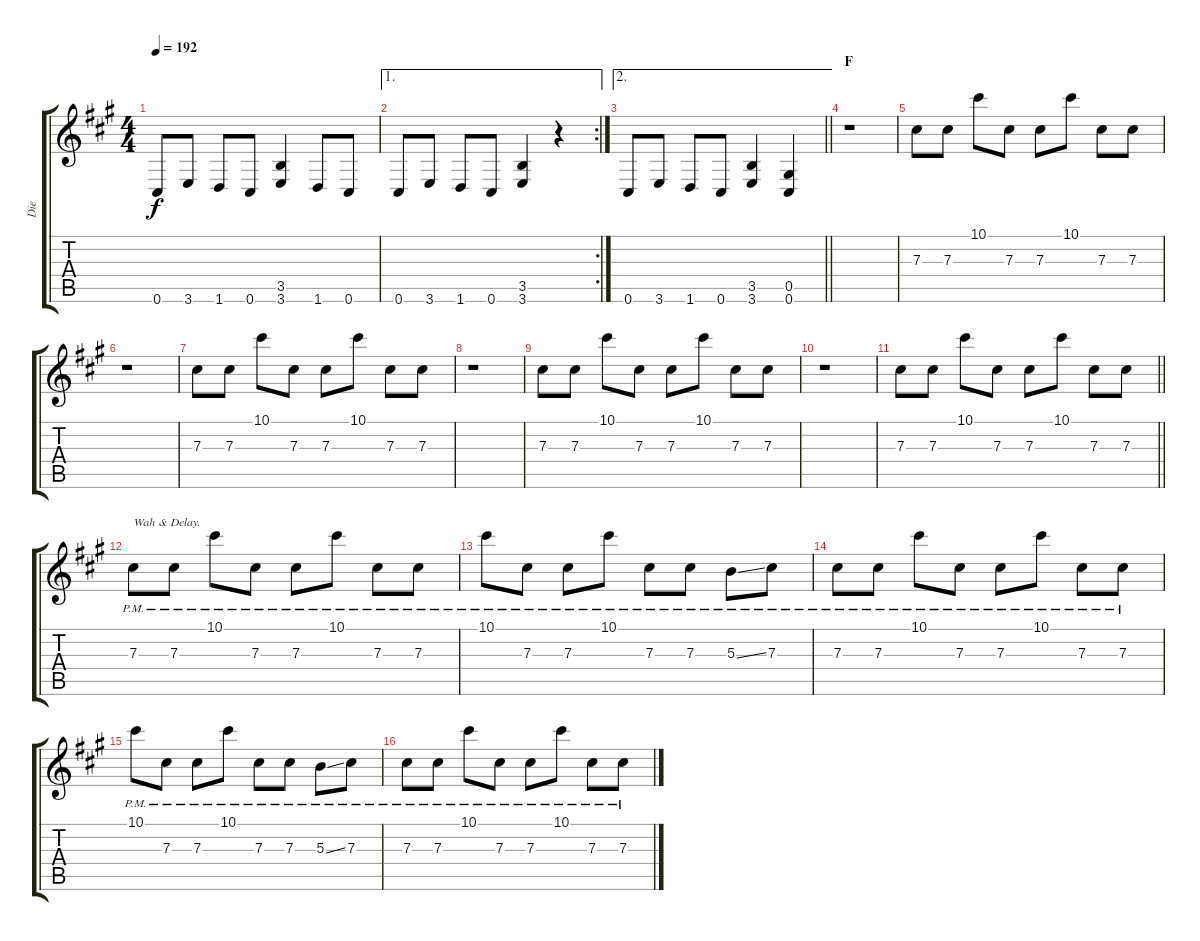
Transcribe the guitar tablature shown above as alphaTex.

\track ("Die" "Die") {instrument electricguitarjazz}
\staff {score tabs}
\tuning (Eb4 Bb3 Gb3 Db3 Ab2 Db2) {hide}
\ts (4 4)
\tempo 192
\clef g2
\ks a
0.6.8{dy f} 3.6.8 1.6.8 0.6.8 (3.5 3.6).4 1.6.8 0.6.8 |
\ae 1
\rc 2
0.6.8 3.6.8 1.6.8 0.6.8 (3.5 3.6).4 r.4 |
\ae 2
\barLineRight lightlight
0.6.8 3.6.8 1.6.8 0.6.8 (3.5 3.6).4 (0.5 0.6).4 |
\section ("" "F")
r.1 |
7.3.8 7.3.8 10.1.8 7.3.8 7.3.8 10.1.8 7.3.8 7.3.8 |
r.1 |
7.3.8 7.3.8 10.1.8 7.3.8 7.3.8 10.1.8 7.3.8 7.3.8 |
r.1 |
7.3.8 7.3.8 10.1.8 7.3.8 7.3.8 10.1.8 7.3.8 7.3.8 |
r.1 |
\barLineRight lightlight
7.3.8 7.3.8 10.1.8 7.3.8 7.3.8 10.1.8 7.3.8 7.3.8 |
7.3{pm}.8{txt "Wah & Delay." instrument overdrivenguitar} 7.3{pm}.8 10.1{pm}.8 7.3{pm}.8 7.3{pm}.8 10.1{pm}.8 7.3{pm}.8 7.3{pm}.8 |
10.1{pm}.8 7.3{pm}.8 7.3{pm}.8 10.1{pm}.8 7.3{pm}.8 7.3{pm}.8 5.3{ss pm}.8 7.3{pm}.8 |
7.3{pm}.8 7.3{pm}.8 10.1{pm}.8 7.3{pm}.8 7.3{pm}.8 10.1{pm}.8 7.3{pm}.8 7.3{pm}.8 |
10.1{pm}.8 7.3{pm}.8 7.3{pm}.8 10.1{pm}.8 7.3{pm}.8 7.3{pm}.8 5.3{ss pm}.8 7.3{pm}.8 |
7.3{pm}.8 7.3{pm}.8 10.1{pm}.8 7.3{pm}.8 7.3{pm}.8 10.1{pm}.8 7.3{pm}.8 7.3{pm}.8
